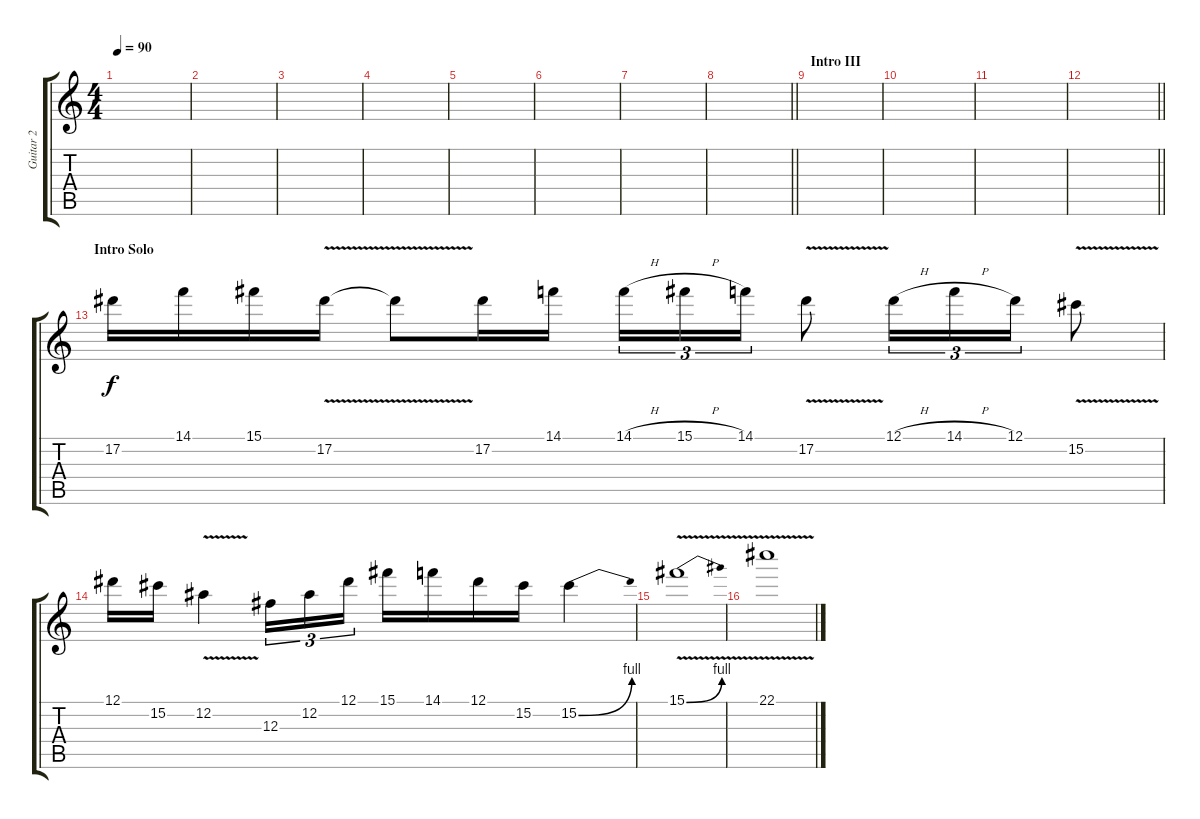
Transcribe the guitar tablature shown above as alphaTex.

\track ("Guitar 2" "Guitar 2") {instrument electricguitarjazz}
\staff {score tabs}
\tuning (Eb4 Bb3 Gb3 Db3 Ab2 Eb2) {hide}
\ts (4 4)
\tempo 90
\clef g2
\ks c
|
|
|
|
|
|
|
\barLineRight lightlight
|
\section ("" "Intro III")
|
|
|
\barLineRight lightlight
|
\section ("" "Intro Solo")
17.2.16{instrument distortionguitar} 14.1.16 15.1.16 17.2{v}.16 17.2{t}.8 17.2.16 14.1.16 14.1{h}.16{tu (3 2)} 15.1{h}.16{tu (3 2)} 14.1.16{tu (3 2)} 17.2{v}.8 12.1{h}.16{tu (3 2)} 14.1{h}.16{tu (3 2)} 12.1.16{tu (3 2)} 15.2{v}.8 |
12.1.16 15.2.16 12.2{v}.4 12.3.16{tu (3 2)} 12.2.16{tu (3 2)} 12.1.16{tu (3 2)} 15.1.16 14.1.16 12.1.16 15.2.16 15.2{be (bend 0 0 60 4)}.4 |
15.1{be (bend 0 0 60 4) v}.1 |
22.1{v}.1
